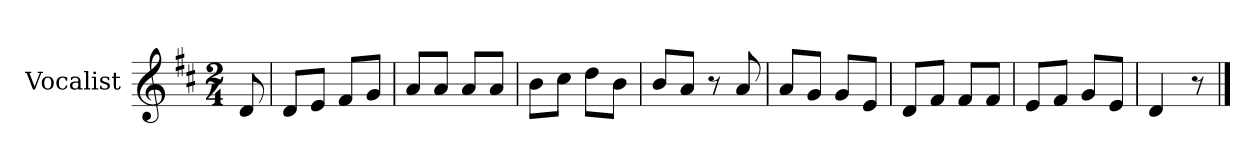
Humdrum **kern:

**kern
*part1
*staff1
*I"Vocalist
*k[f#c#]
*D:
*M2/4
=
8d
=1
8dL
8eJ
8f#L
8gJ
=2
8aL
8aJ
8aL
8aJ
=3
8bL
8cc#J
8ddL
8bJ
=4
8bL
8aJ
8r
8a
=5
8aL
8gJ
8gL
8eJ
=6
8dL
8f#J
8f#L
8f#J
=7
8eL
8f#J
8gL
8eJ
=8
4d
8r
==
*-
